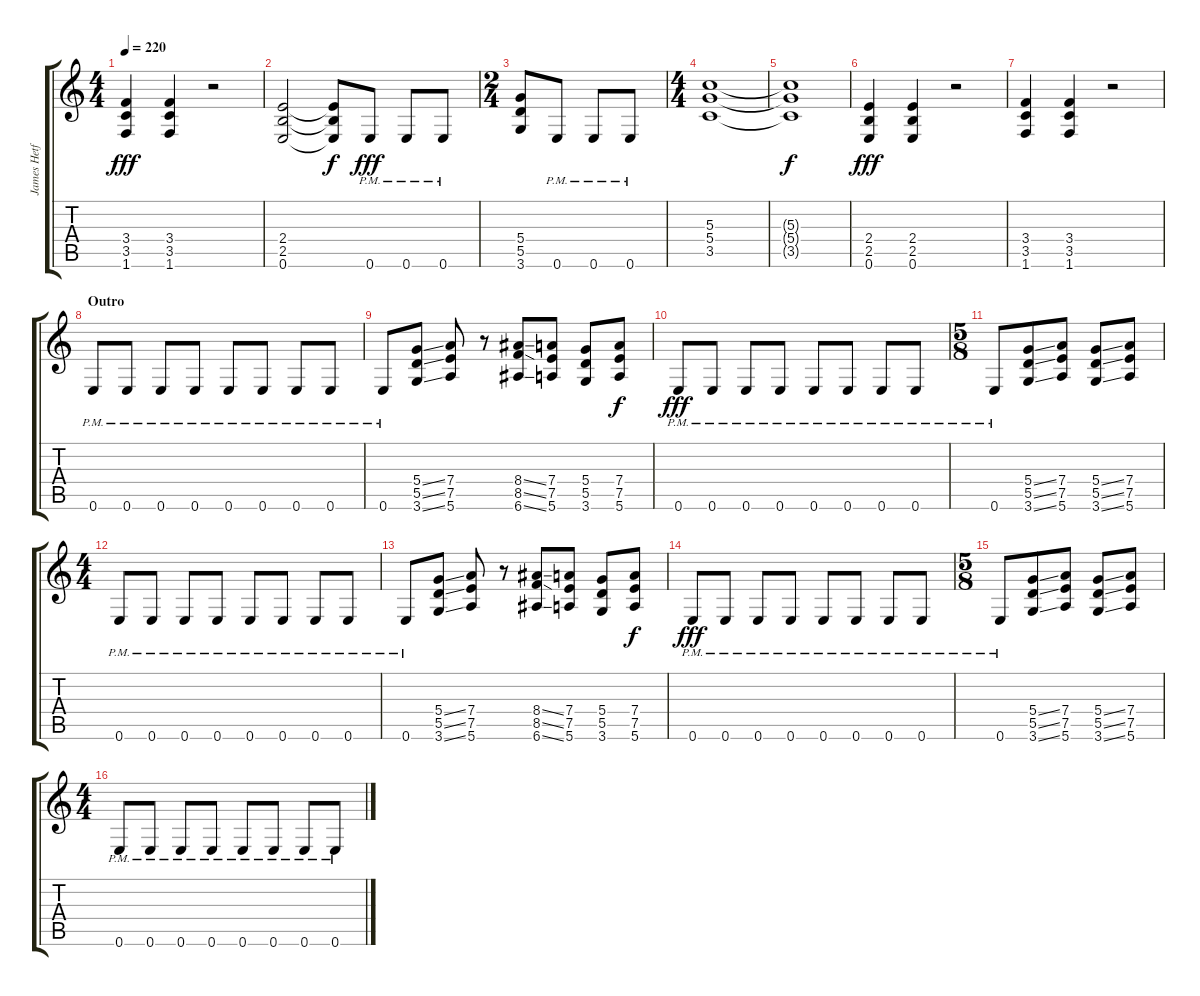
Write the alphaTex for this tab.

\track ("James Hetfield" "James Hetf") {instrument distortionguitar}
\staff {score tabs}
\tuning (E4 B3 G3 D3 A2 E2) {hide}
\ts (4 4)
\tempo 220
\clef g2
\ks c
(3.4 3.5 1.6).4{dy fff} (3.4 3.5 1.6).4 r.2 |
(2.4 2.5 0.6).2 (2.4{t} 2.5{t} 0.6{t}).8{dy f} 0.6{pm}.8{dy fff} 0.6{pm}.8 0.6{pm}.8 |
\ts (2 4)
(5.4 5.5 3.6).8 0.6{pm}.8 0.6{pm}.8 0.6{pm}.8 |
\ts (4 4)
(5.3 5.4 3.5).1 |
(5.3{t} 5.4{t} 3.5{t}).1{dy f} |
(2.4 2.5 0.6).4{dy fff} (2.4 2.5 0.6).4 r.2 |
(3.4 3.5 1.6).4 (3.4 3.5 1.6).4 r.2 |
\section ("" "Outro")
0.6{pm}.8 0.6{pm}.8 0.6{pm}.8 0.6{pm}.8 0.6{pm}.8 0.6{pm}.8 0.6{pm}.8 0.6{pm}.8 |
0.6{pm}.8 (5.4{ss} 5.5{ss} 3.6{ss}).8 (7.4 7.5 5.6).8 r.8 (8.4{ss} 8.5{ss} 6.6{ss}).8 (7.4 7.5 5.6).8 (5.4 5.5 3.6).8 (7.4 7.5 5.6).8{dy f} |
0.6{pm}.8{dy fff} 0.6{pm}.8 0.6{pm}.8 0.6{pm}.8 0.6{pm}.8 0.6{pm}.8 0.6{pm}.8 0.6{pm}.8 |
\ts (5 8)
0.6{pm}.8 (5.4{ss} 5.5{ss} 3.6{ss}).8 (7.4 7.5 5.6).8 (5.4{ss} 5.5{ss} 3.6{ss}).8 (7.4 7.5 5.6).8 |
\ts (4 4)
0.6{pm}.8 0.6{pm}.8 0.6{pm}.8 0.6{pm}.8 0.6{pm}.8 0.6{pm}.8 0.6{pm}.8 0.6{pm}.8 |
0.6{pm}.8 (5.4{ss} 5.5{ss} 3.6{ss}).8 (7.4 7.5 5.6).8 r.8 (8.4{ss} 8.5{ss} 6.6{ss}).8 (7.4 7.5 5.6).8 (5.4 5.5 3.6).8 (7.4 7.5 5.6).8{dy f} |
0.6{pm}.8{dy fff} 0.6{pm}.8 0.6{pm}.8 0.6{pm}.8 0.6{pm}.8 0.6{pm}.8 0.6{pm}.8 0.6{pm}.8 |
\ts (5 8)
0.6{pm}.8 (5.4{ss} 5.5{ss} 3.6{ss}).8 (7.4 7.5 5.6).8 (5.4{ss} 5.5{ss} 3.6{ss}).8 (7.4 7.5 5.6).8 |
\ts (4 4)
0.6{pm}.8 0.6{pm}.8 0.6{pm}.8 0.6{pm}.8 0.6{pm}.8 0.6{pm}.8 0.6{pm}.8 0.6{pm}.8
